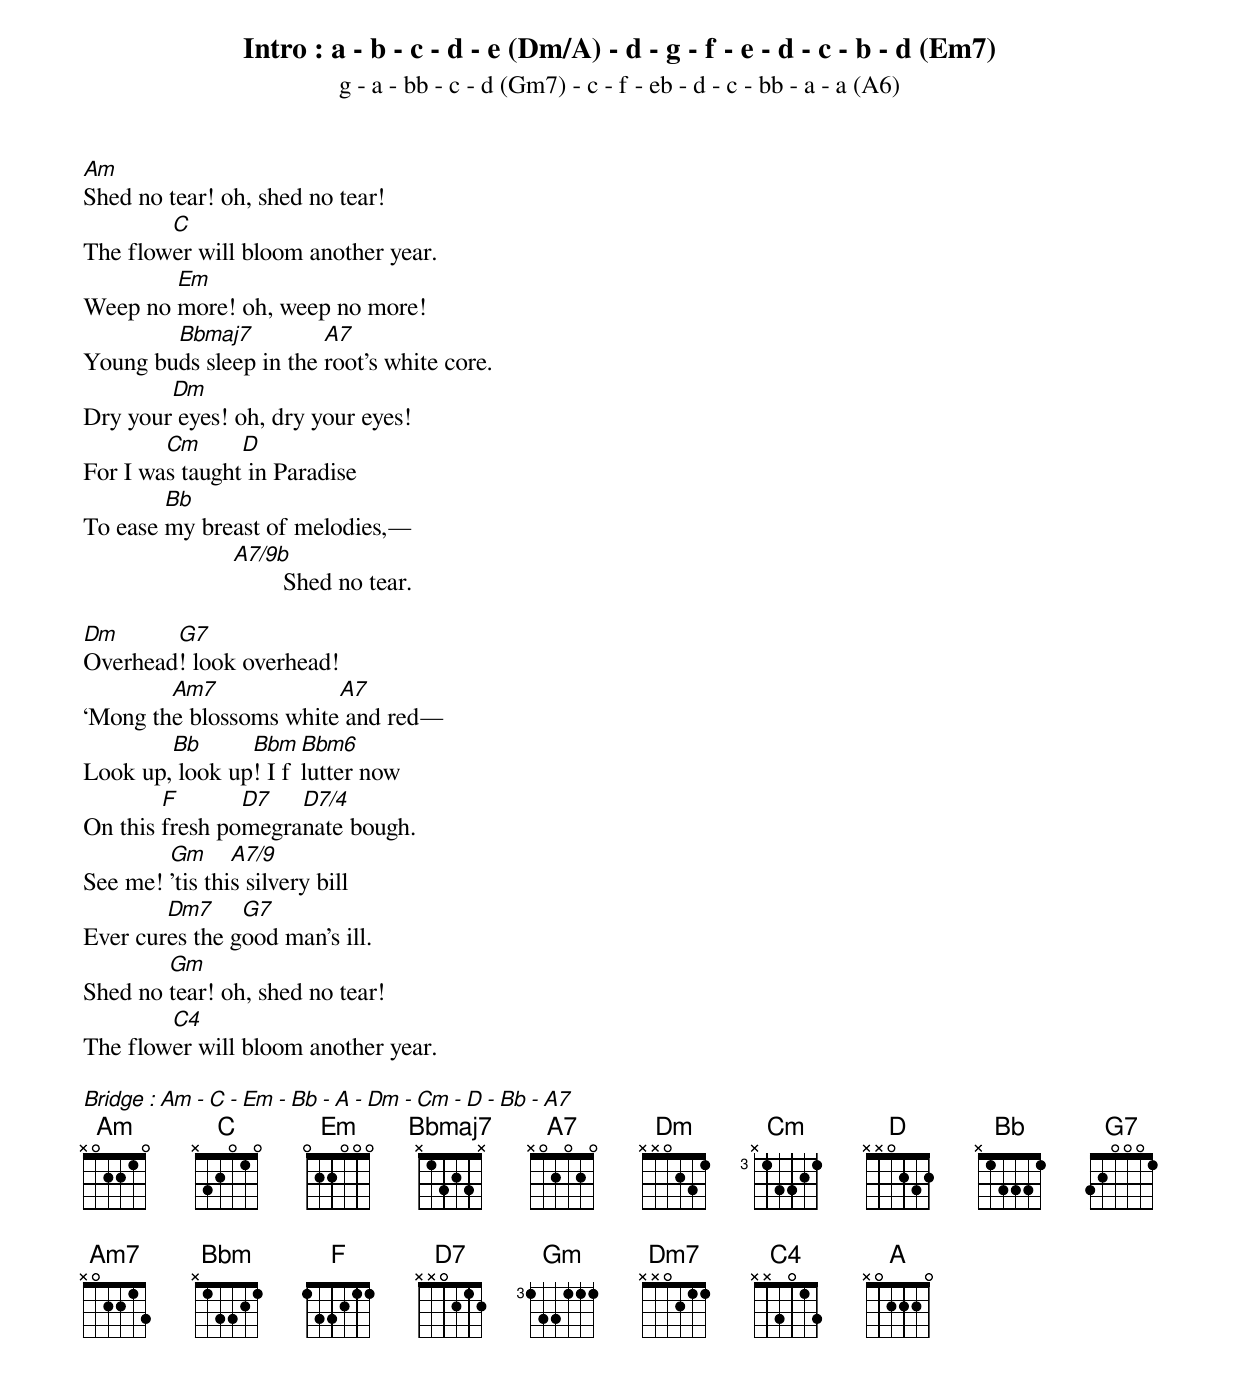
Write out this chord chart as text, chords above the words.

Intro : a - b - c - d - e (Dm/A) - d - g - f - e - d - c - b - d (Em7)
   g - a - bb - c - d (Gm7) - c - f - eb - d - c - bb - a - a (A6)

Am
Shed no tear! oh, shed no tear!
      	C
The flower will bloom another year.
 	Em
Weep no more! oh, weep no more!
 	Bbmaj7      	A7
Young buds sleep in the root’s white core.
 	Dm
Dry your eyes! oh, dry your eyes!
 	Cm    	D
For I was taught in Paradise
 	Bb
To ease my breast of melodies,—
                 	A7/9b
                        	Shed no tear.

Dm    	G7
Overhead! look overhead!
 	Am7         	A7
‘Mong the blossoms white and red—
 	Bb    	Bbm  Bbm6
Look up, look up! I flutter now
 	F     	D7   D7/4
On this fresh pomegranate bough.
 	Gm    	A7/9
See me! ’tis this silvery bill
 	Dm7   	G7
Ever cures the good man’s ill.
 	Gm
Shed no tear! oh, shed no tear!
      	C4
The flower will bloom another year.

Bridge : Am - C - Em - Bb - A - Dm - Cm - D - Bb - A7
